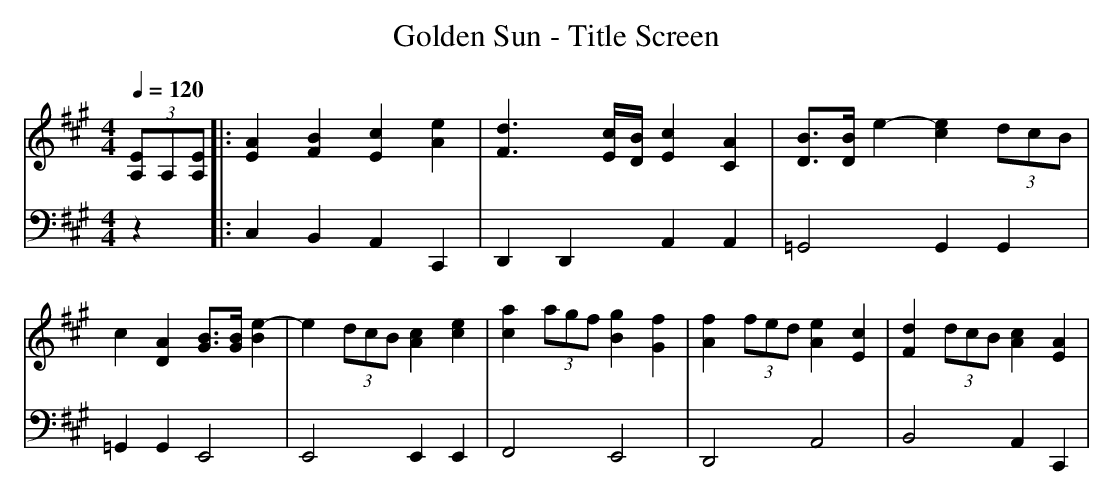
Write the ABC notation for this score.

X:1
T:Golden Sun - Title Screen
M:4/4
Q:1/4=120
L:1/8
V:T treble
V:B bass
K:A
[V:T] (3[A,E]A,[A,E] |: [EA]2 [FB]2 [Ec]2 [Ae]2 | [Fd]3 [Ec]/[DB]/ [Ec]2 [CA]2 | [DB]>[DB] e2- [ce]2 (3dcB |
[V:B] z2 |: C,2 B,,2 A,,2 C,,2 | D,,2 D,,2 A,,2 A,,2 | =G,,4 G,,2 G,,2 |
[V:T] c2 [DA]2 [GB]>[GB] [Be]2- | e2 (3dcB [Ac]2 [ce]2 | [ca]2 (3agf [Bg]2 [Gf]2 | [Af]2 (3fed [Ae]2 [Ec]2 | [Fd]2 (3dcB [Ac]2 [EA]2 |
[V:B] =G,,2 G,,2 E,,4 | E,,4 E,,2 E,,2 | F,,4 E,,4 | D,,4 A,,4 | B,,4 A,,2 C,,2 |
